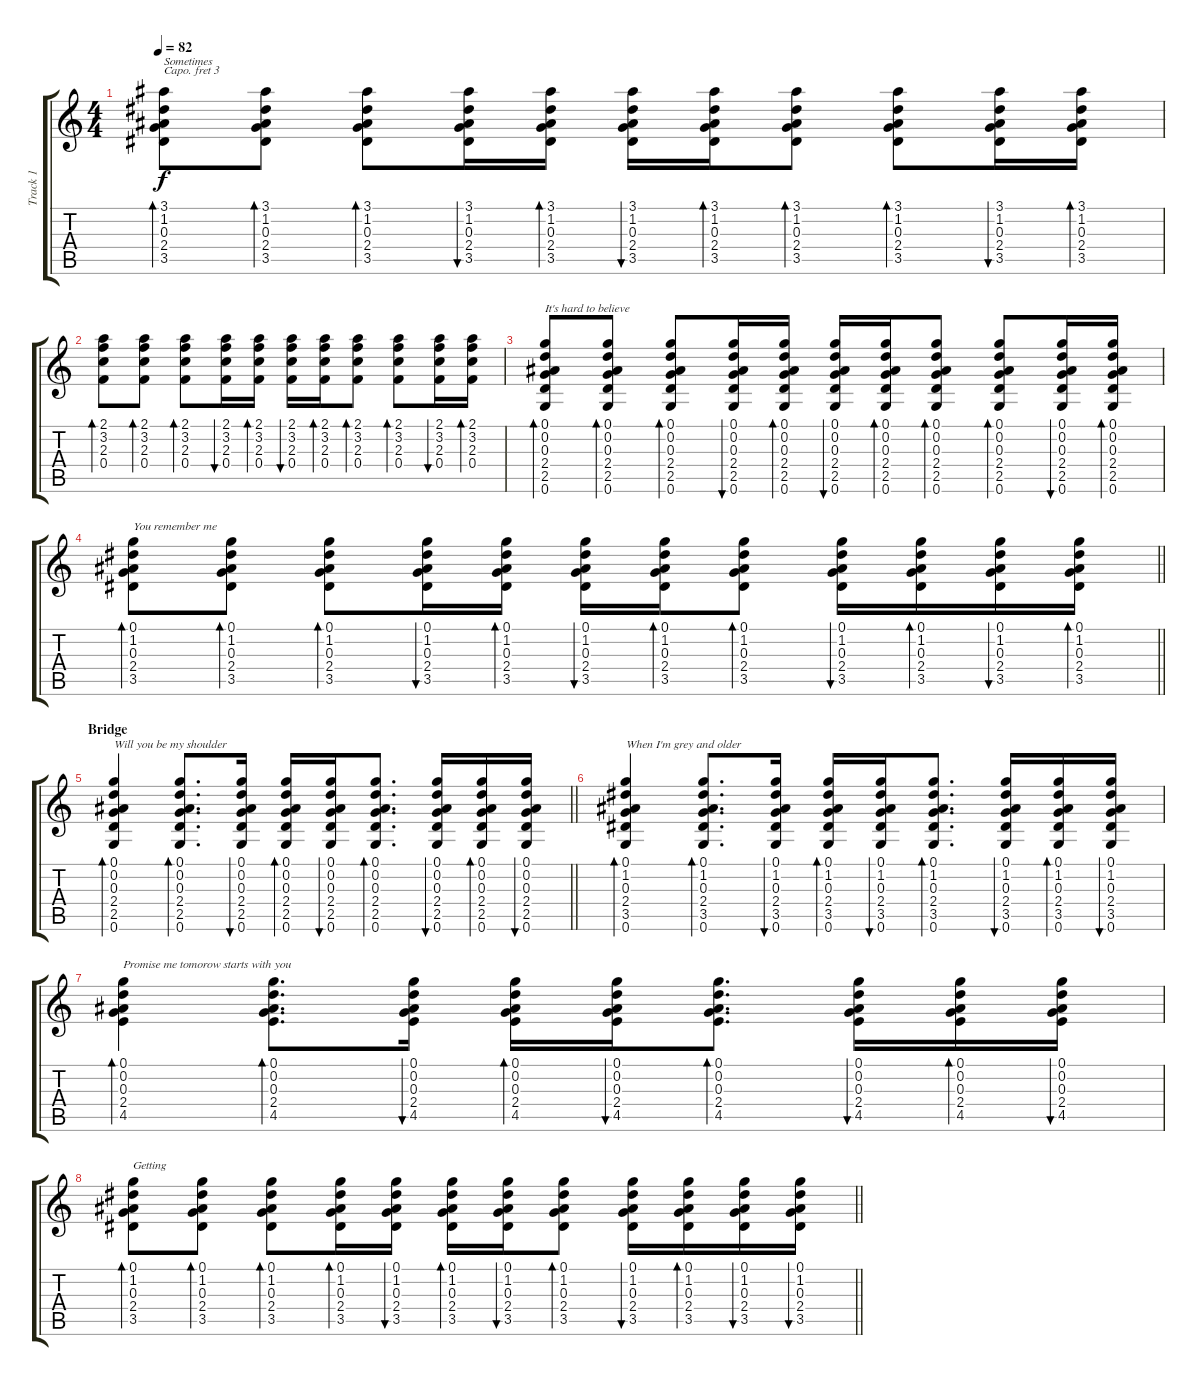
\track ("Track 1" "Track 1") {instrument acousticguitarnylon}
\staff {score tabs}
\capo 3
\tuning (E4 B3 G3 D3 A2 E2) {hide}
\ts (4 4)
\tempo 82
\clef g2
\ks c
(3.1 1.2 0.3 2.4 3.5).8{bd 30 txt "Sometimes" dy f} (3.1 1.2 0.3 2.4 3.5).8{bd 30} (3.1 1.2 0.3 2.4 3.5).8{bd 30} (3.1 1.2 0.3 2.4 3.5).16{bu 30} (3.1 1.2 0.3 2.4 3.5).16{bd 30} (3.1 1.2 0.3 2.4 3.5).16{bu 30} (3.1 1.2 0.3 2.4 3.5).16{bd 30} (3.1 1.2 0.3 2.4 3.5).8{bd 30} (3.1 1.2 0.3 2.4 3.5).8{bd 30} (3.1 1.2 0.3 2.4 3.5).16{bu 30} (3.1 1.2 0.3 2.4 3.5).16{bd 30} |
(2.1 3.2 2.3 0.4).8{bd 30} (2.1 3.2 2.3 0.4).8{bd 30} (2.1 3.2 2.3 0.4).8{bd 30} (2.1 3.2 2.3 0.4).16{bu 30} (2.1 3.2 2.3 0.4).16{bd 30} (2.1 3.2 2.3 0.4).16{bu 30} (2.1 3.2 2.3 0.4).16{bd 30} (2.1 3.2 2.3 0.4).8{bd 30} (2.1 3.2 2.3 0.4).8{bd 30} (2.1 3.2 2.3 0.4).16{bu 30} (2.1 3.2 2.3 0.4).16{bd 30} |
(0.1 0.2 0.3 2.4 2.5 0.6).8{bd 30 txt "It's hard to believe"} (0.1 0.2 0.3 2.4 2.5 0.6).8{bd 30} (0.1 0.2 0.3 2.4 2.5 0.6).8{bd 30} (0.1 0.2 0.3 2.4 2.5 0.6).16{bu 30} (0.1 0.2 0.3 2.4 2.5 0.6).16{bd 30} (0.1 0.2 0.3 2.4 2.5 0.6).16{bu 30} (0.1 0.2 0.3 2.4 2.5 0.6).16{bd 30} (0.1 0.2 0.3 2.4 2.5 0.6).8{bd 30} (0.1 0.2 0.3 2.4 2.5 0.6).8{bd 30} (0.1 0.2 0.3 2.4 2.5 0.6).16{bu 30} (0.1 0.2 0.3 2.4 2.5 0.6).16{bd 30} |
\barLineRight lightlight
(0.1 1.2 0.3 2.4 3.5).8{bd 30 txt "You remember me"} (0.1 1.2 0.3 2.4 3.5).8{bd 30} (0.1 1.2 0.3 2.4 3.5).8{bd 30} (0.1 1.2 0.3 2.4 3.5).16{bu 30} (0.1 1.2 0.3 2.4 3.5).16{bd 30} (0.1 1.2 0.3 2.4 3.5).16{bu 30} (0.1 1.2 0.3 2.4 3.5).16{bd 30} (0.1 1.2 0.3 2.4 3.5).8{bd 30} (0.1 1.2 0.3 2.4 3.5).16{bu 30} (0.1 1.2 0.3 2.4 3.5).16{bd 30} (0.1 1.2 0.3 2.4 3.5).16{bu 30} (0.1 1.2 0.3 2.4 3.5).16{bd 30} |
\section ("" "Bridge")
\barLineRight lightlight
(0.1 0.2 0.3 2.4 2.5 0.6).4{bd 30 txt "Will you be my shoulder"} (0.1 0.2 0.3 2.4 2.5 0.6).8{d bd 30} (0.1 0.2 0.3 2.4 2.5 0.6).16{bu 30} (0.1 0.2 0.3 2.4 2.5 0.6).16{bd 30} (0.1 0.2 0.3 2.4 2.5 0.6).16{bu 30} (0.1 0.2 0.3 2.4 2.5 0.6).8{d bd 30} (0.1 0.2 0.3 2.4 2.5 0.6).16{bu 30} (0.1 0.2 0.3 2.4 2.5 0.6).16{bd 30} (0.1 0.2 0.3 2.4 2.5 0.6).16{bu 30} |
(0.1 1.2 0.3 2.4 3.5 0.6).4{bd 30 txt "When I'm grey and older"} (0.1 1.2 0.3 2.4 3.5 0.6).8{d bd 30} (0.1 1.2 0.3 2.4 3.5 0.6).16{bu 30} (0.1 1.2 0.3 2.4 3.5 0.6).16{bd 30} (0.1 1.2 0.3 2.4 3.5 0.6).16{bu 30} (0.1 1.2 0.3 2.4 3.5 0.6).8{d bd 30} (0.1 1.2 0.3 2.4 3.5 0.6).16{bu 30} (0.1 1.2 0.3 2.4 3.5 0.6).16{bd 30} (0.1 1.2 0.3 2.4 3.5 0.6).16{bu 30} |
(0.1 0.2 0.3 2.4 4.5).4{bd 30 txt "Promise me tomorow starts with you"} (0.1 0.2 0.3 2.4 4.5).8{d bd 30} (0.1 0.2 0.3 2.4 4.5).16{bu 30} (0.1 0.2 0.3 2.4 4.5).16{bd 30} (0.1 0.2 0.3 2.4 4.5).16{bu 30} (0.1 0.2 0.3 2.4 4.5).8{d bd 30} (0.1 0.2 0.3 2.4 4.5).16{bu 30} (0.1 0.2 0.3 2.4 4.5).16{bd 30} (0.1 0.2 0.3 2.4 4.5).16{bu 30} |
\barLineRight lightlight
(0.1 1.2 0.3 2.4 3.5).8{bd 30 txt "Getting"} (0.1 1.2 0.3 2.4 3.5).8{bd 30} (0.1 1.2 0.3 2.4 3.5).8{bd 30} (0.1 1.2 0.3 2.4 3.5).16{bd 30} (0.1 1.2 0.3 2.4 3.5).16{bu 30} (0.1 1.2 0.3 2.4 3.5).16{bd 30} (0.1 1.2 0.3 2.4 3.5).16{bu 30} (0.1 1.2 0.3 2.4 3.5).8{bd 30} (0.1 1.2 0.3 2.4 3.5).16{bu 30} (0.1 1.2 0.3 2.4 3.5).16{bd 30} (0.1 1.2 0.3 2.4 3.5).16{bu 30} (0.1 1.2 0.3 2.4 3.5).16{bu 30}
